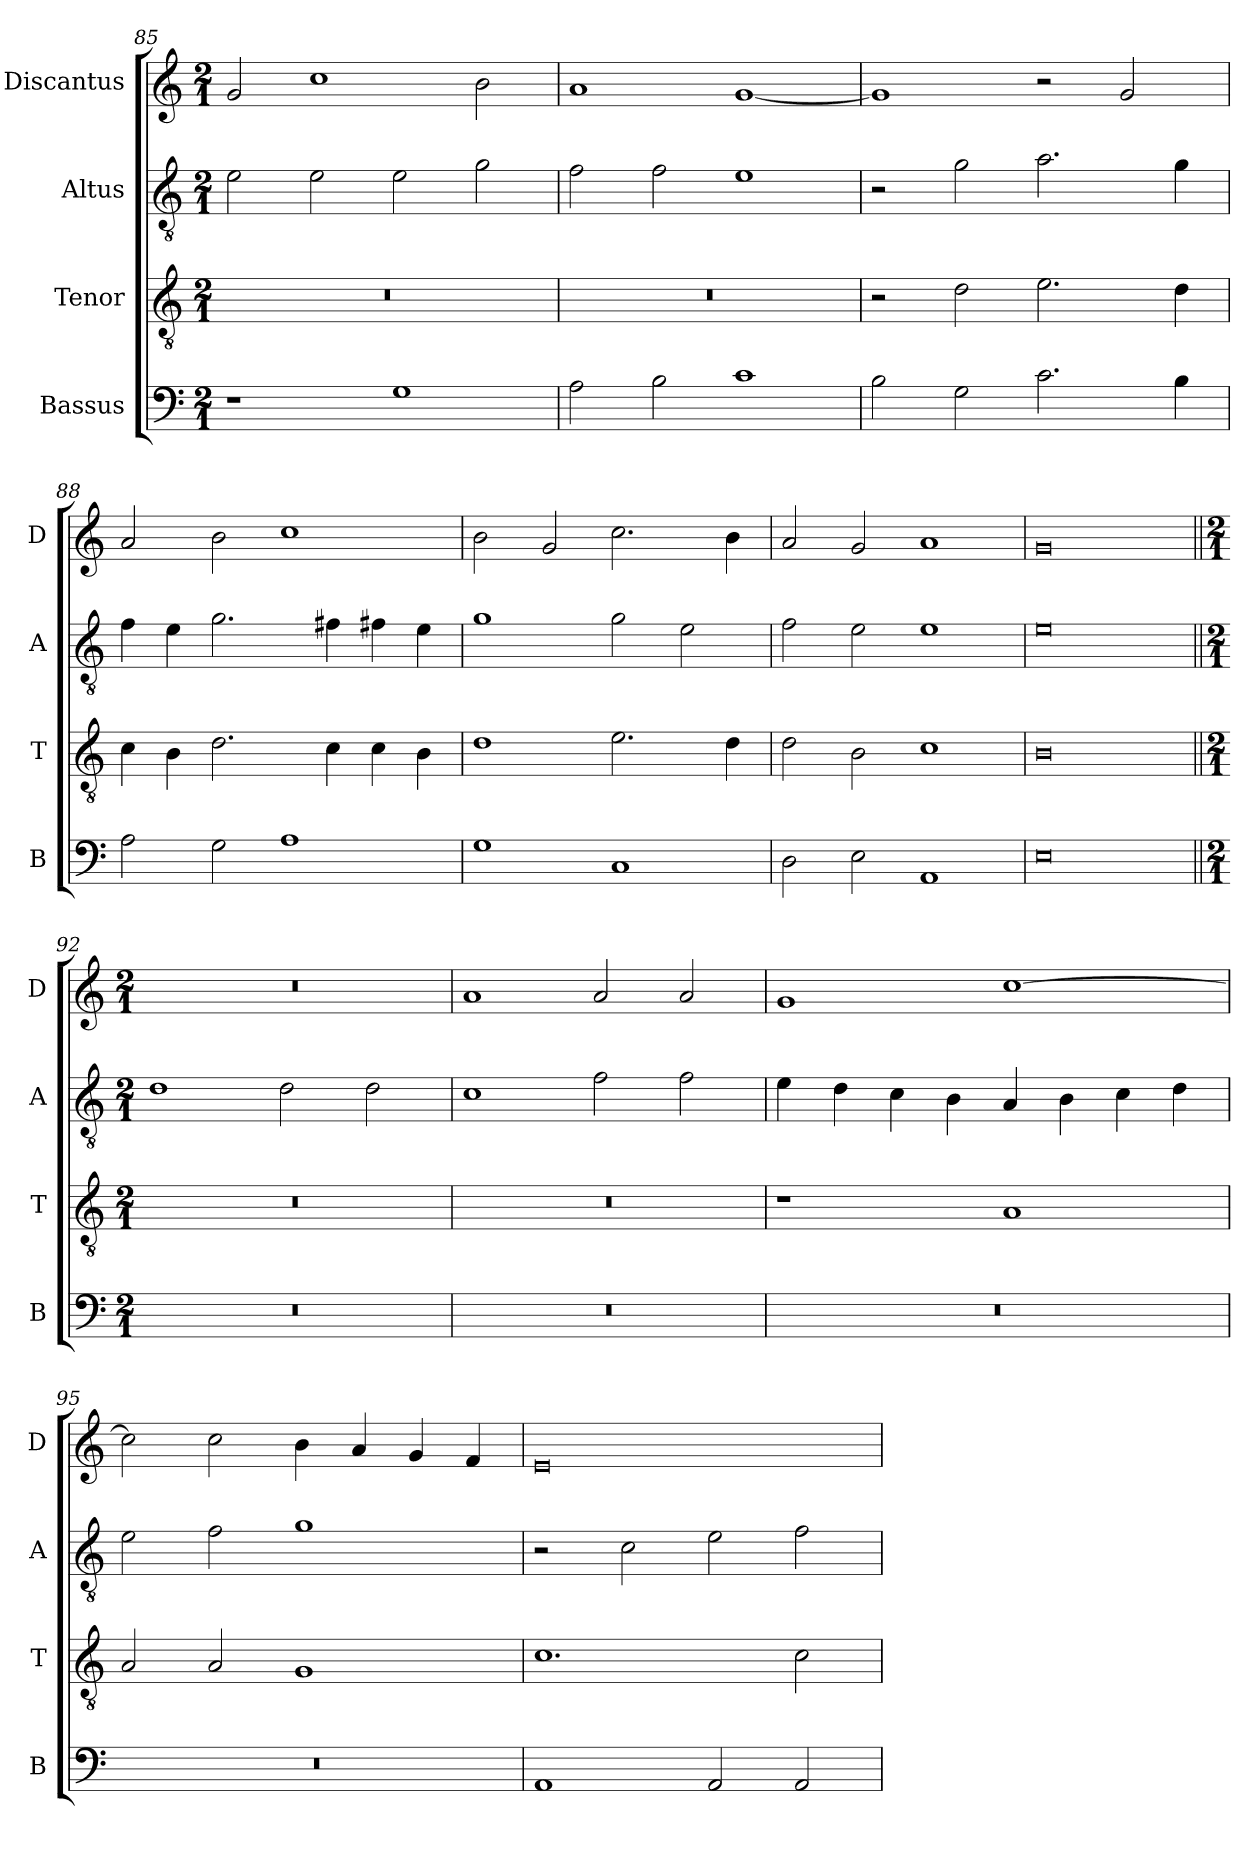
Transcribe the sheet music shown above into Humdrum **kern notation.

**kern	**kern	**kern	**kern
*part4	*part3	*part2	*part1
*staff4	*staff3	*staff2	*staff1
*I"Bassus	*I"Tenor	*I"Altus	*I"Discantus
*I'B	*I'T	*I'A	*I'D
*clefF4	*clefGv2	*clefGv2	*clefG2
*k[]	*k[]	*k[]	*k[]
*M2/1	*M2/1	*M2/1	*M2/1
=85	=85	=85	=85
1r	0r	2e\	2g/
.	.	2e\	1cc
1G	.	2e\	.
.	.	2g\	2b\
=86	=86	=86	=86
2A\	0r	2f\	1a
2B\	.	2f\	.
1c	.	1e	[1g
=87	=87	=87	=87
2B\	2r	2r	1g]
2G\	2d\	2g\	.
2.c\	2.e\	2.a\	2r
.	.	.	2g/
4B\	4d\	4g\	.
=88	=88	=88	=88
2A\	4c\	4f\	2a/
.	4B\	4e\	.
2G\	2.d\	2.g\	2b\
1A	.	.	1cc
.	4c\	4f#X\	.
.	4c\	4f#X\	.
.	4B\	4e\	.
=89	=89	=89	=89
1G	1d	1g	2b\
.	.	.	2g/
1C	2.e\	2g\	2.cc\
.	.	2e\	.
.	4d\	.	4b\
=90	=90	=90	=90
2D\	2d\	2f\	2a/
2E\	2B\	2e\	2g/
1AA	1c	1e	1a
=91	=91	=91	=91
0E	0B	0e	0g
!!LO:LB:g=z
=92||	=92||	=92||	=92||
*M2/1	*M2/1	*M2/1	*M2/1
0r	0r	1d	0r
.	.	2d\	.
.	.	2d\	.
=93	=93	=93	=93
0r	0r	1c	1a
.	.	2f\	2a/
.	.	2f\	2a/
=94	=94	=94	=94
0r	1r	4e\	1g
.	.	4d\	.
.	.	4c\	.
.	.	4B\	.
.	1A	4A/	[1cc
.	.	4B\	.
.	.	4c\	.
.	.	4d\	.
=95	=95	=95	=95
0r	2A/	2e\	2cc\]
.	2A/	2f\	2cc\
.	1G	1g	4b\
.	.	.	4a/
.	.	.	4g/
.	.	.	4f/
=96	=96	=96	=96
1AA	1.c	2r	0e
.	.	2c\	.
2AA/	.	2e\	.
2AA/	2c\	2f\	.
=	=	=	=
*-	*-	*-	*-
